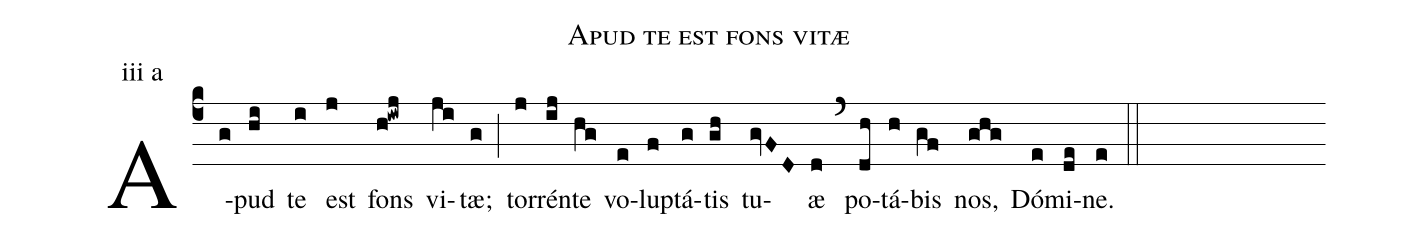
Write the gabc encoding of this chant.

name: Apud te est fons vitæ;
annotation: iii a;
mode: 3;
%%
(c4)
A(g)pud(hi) te(i) est(j) fons(h!iwj) vi(ji)tæ;(g) (;)
tor(j)rén(ij)te(hg) vo(e)lu(f)ptá(g)tis(gh) tu(gvFD)æ(d) (`)
po(dh)tá(h)bis(gf) nos,(ghg) Dó(e)mi(de)ne.(e) (::)
